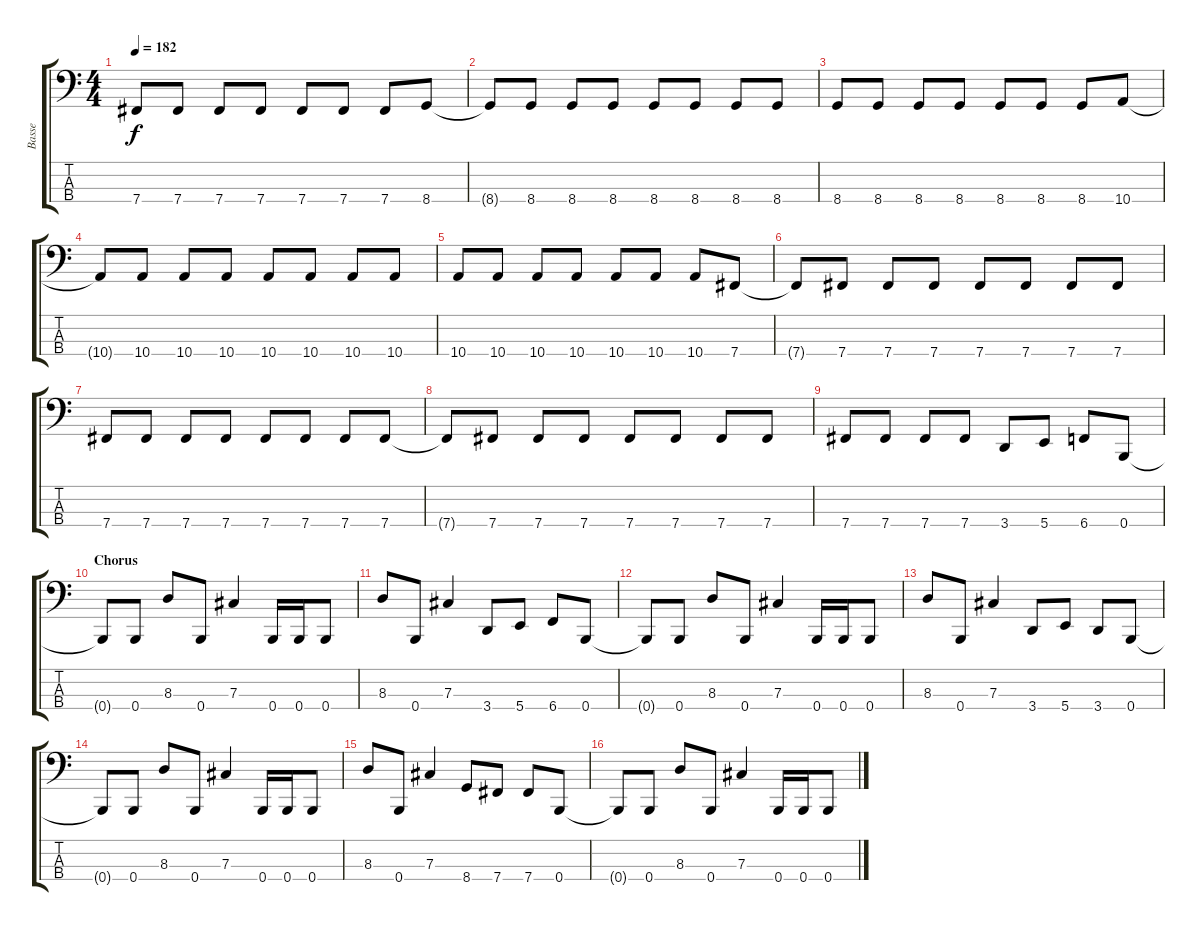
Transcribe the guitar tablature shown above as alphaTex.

\track ("Basse" "Basse") {instrument electricbasspick}
\staff {score tabs}
\tuning (E2 B1 Gb1 B0) {hide}
\ts (4 4)
\tempo 182
\clef f4
\ks c
7.4.8{dy f} 7.4.8 7.4.8 7.4.8 7.4.8 7.4.8 7.4.8 8.4.8 |
8.4{t}.8 8.4.8 8.4.8 8.4.8 8.4.8 8.4.8 8.4.8 8.4.8 |
8.4.8 8.4.8 8.4.8 8.4.8 8.4.8 8.4.8 8.4.8 10.4.8 |
10.4{t}.8 10.4.8 10.4.8 10.4.8 10.4.8 10.4.8 10.4.8 10.4.8 |
10.4.8 10.4.8 10.4.8 10.4.8 10.4.8 10.4.8 10.4.8 7.4.8 |
7.4{t}.8 7.4.8 7.4.8 7.4.8 7.4.8 7.4.8 7.4.8 7.4.8 |
7.4.8 7.4.8 7.4.8 7.4.8 7.4.8 7.4.8 7.4.8 7.4.8 |
7.4{t}.8 7.4.8 7.4.8 7.4.8 7.4.8 7.4.8 7.4.8 7.4.8 |
7.4.8 7.4.8 7.4.8 7.4.8 3.4.8 5.4.8 6.4.8 0.4.8 |
\section ("" "Chorus")
0.4{t}.8 0.4.8 8.3.8 0.4.8 7.3.4 0.4.16 0.4.16 0.4.8 |
8.3.8 0.4.8 7.3.4 3.4.8 5.4.8 6.4.8 0.4.8 |
0.4{t}.8 0.4.8 8.3.8 0.4.8 7.3.4 0.4.16 0.4.16 0.4.8 |
8.3.8 0.4.8 7.3.4 3.4.8 5.4.8 3.4.8 0.4.8 |
0.4{t}.8 0.4.8 8.3.8 0.4.8 7.3.4 0.4.16 0.4.16 0.4.8 |
8.3.8 0.4.8 7.3.4 8.4.8 7.4.8 7.4.8 0.4.8 |
0.4{t}.8 0.4.8 8.3.8 0.4.8 7.3.4 0.4.16 0.4.16 0.4.8
